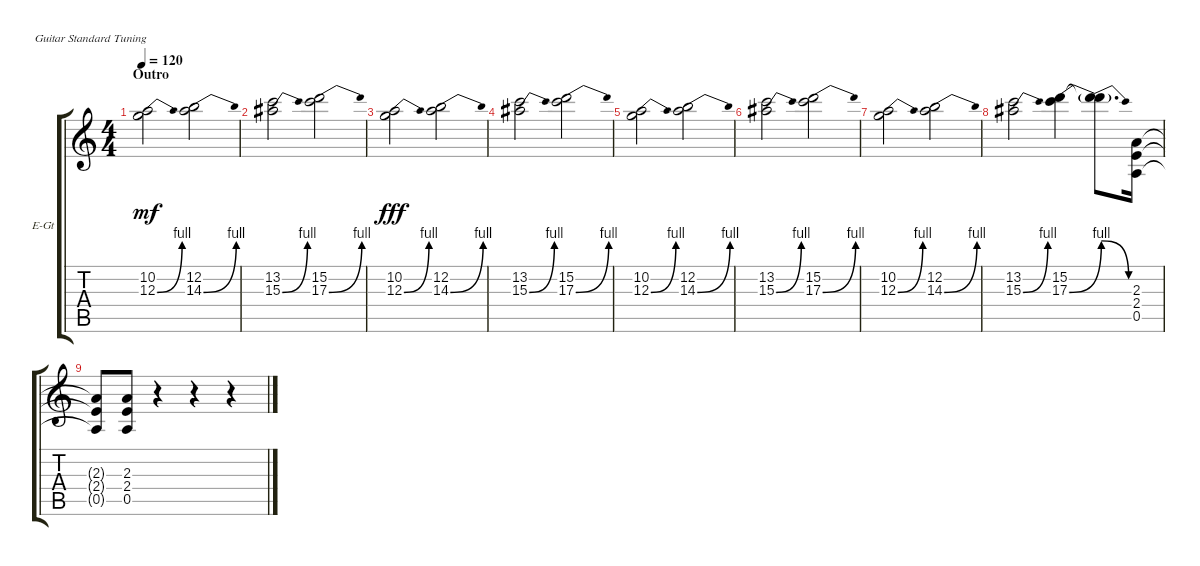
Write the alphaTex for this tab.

\defaultSystemsLayout 4
\bracketExtendMode groupsimilarinstruments
\firstSystemTrackNameOrientation horizontal
\otherSystemsTrackNameOrientation horizontal
\track ("Tracii Guns (Solo)" "E-Gt") {instrument distortionguitar}
\staff {score tabs}
\tuning (E4 B3 G3 D3 A2 E2)
\ts (4 4)
\section ("" "Outro")
\tempo 120
\clef g2
\ks c
(10.2 12.3{be (bend 0 0 60 4)}).2{dy mf} (12.2 14.3{be (bend 0 0 60 4)}).2 |
(13.2 15.3{be (bend 0 0 60 4)}).2 (15.2 17.3{be (bend 0 0 60 4)}).2 |
(10.2 12.3{be (bend 0 0 60 4)}).2{dy fff} (12.2 14.3{be (bend 0 0 60 4)}).2 |
(13.2 15.3{be (bend 0 0 60 4)}).2 (15.2 17.3{be (bend 0 0 60 4)}).2 |
(10.2 12.3{be (bend 0 0 60 4)}).2 (12.2 14.3{be (bend 0 0 60 4)}).2 |
(13.2 15.3{be (bend 0 0 60 4)}).2 (15.2 17.3{be (bend 0 0 60 4)}).2 |
(10.2 12.3{be (bend 0 0 60 4)}).2 (12.2 14.3{be (bend 0 0 60 4)}).2 |
(13.2 15.3{be (bend 0 0 60 4)}).2 (15.2 17.3{be (bend 0 0 60 4)}).4 (15.2{t} 17.3{be (release 0 4 60 0) t}).8{d} (2.3 2.4 0.5).16 |
(2.3{t} 2.4{t} 0.5{t}).8 (2.3 2.4 0.5).8 r.4 r.4 r.4
